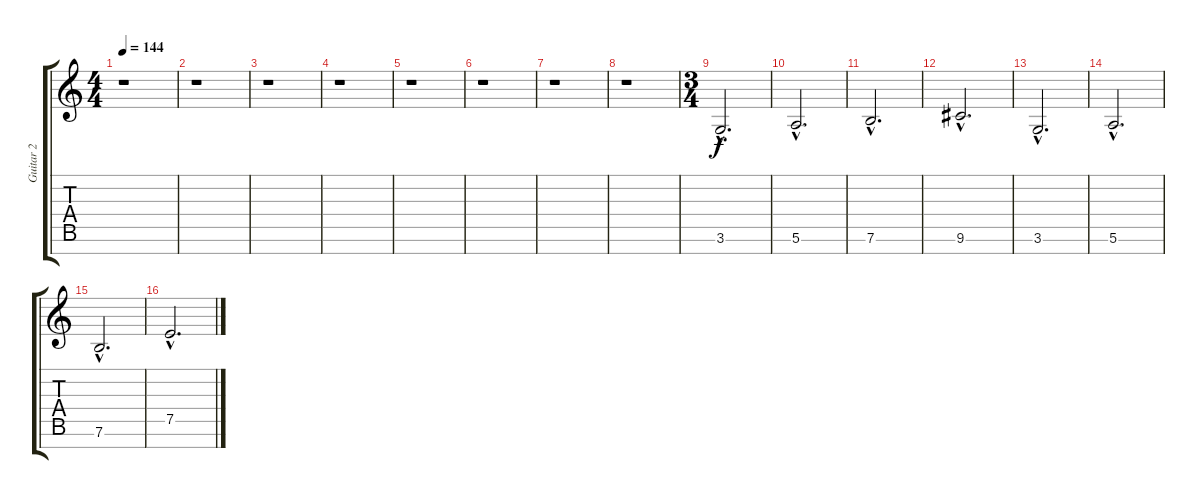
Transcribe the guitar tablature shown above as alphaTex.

\track ("Guitar 2" "Guitar 2") {instrument distortionguitar}
\staff {score tabs}
\tuning (E4 B3 G3 D3 A2 E2 B1) {hide}
\ts (4 4)
\tempo 144
\clef g2
\ks c
r.1{dy f} |
r.1 |
r.1 |
r.1 |
r.1 |
r.1 |
r.1 |
r.1 |
\ts (3 4)
3.6{hac}.2{d} |
5.6{hac}.2{d} |
7.6{hac}.2{d} |
9.6{hac}.2{d} |
3.6{hac}.2{d} |
5.6{hac}.2{d} |
7.6{hac}.2{d} |
7.5{hac}.2{d}
